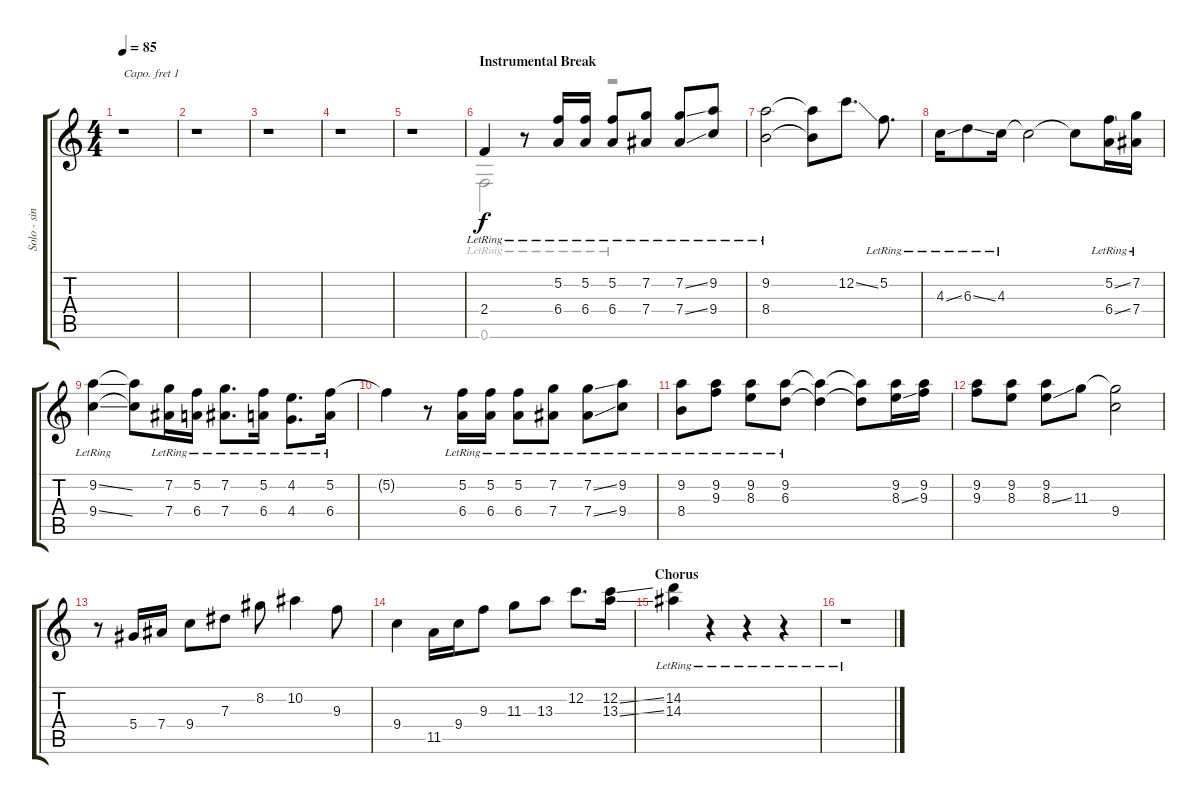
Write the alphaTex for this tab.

\track ("Solo - single guitar" "Solo - sin") {instrument acousticguitarsteel}
\staff {score tabs}
\capo 1
\tuning (E4 B3 G3 D3 A2 E2) {hide}
\voice
\ts (4 4)
\tempo 85
\clef g2
\ks c
r.1{dy f} |
r.1 |
r.1 |
r.1 |
r.1 |
\section ("" "Instrumental Break")
2.4{lr}.4 r.8 (5.2{lr} 6.4{lr}).16 (5.2{lr} 6.4{lr}).16 (5.2{lr} 6.4{lr}).8 (7.2{lr} 7.4{lr}).8 (7.2{ss lr} 7.4{ss lr}).8 (9.2{lr} 9.4{lr}).8 |
(9.2{lr} 8.4{lr}).2 (9.2{t} 8.4{t}).8 12.2{ss}.8{d} 5.2{lr}.8{d} |
4.3{ss lr}.16 6.3{ss lr}.8 4.3{lr}.16 4.3{t}.2 4.3{t}.8 (5.2{ss lr} 6.4{ss lr}).16 (7.2{lr} 7.4{lr}).16 |
(9.2{ss lr} 9.4{ss lr}).4 (9.2{t} 9.4{t}).8 (7.2{lr} 7.4).16 (5.2{lr} 6.4).16 (7.2{lr} 7.4).8{d} (5.2{lr} 6.4).16 (4.2{lr} 4.4).8{d} (5.2{lr} 6.4).16 |
5.2{t}.4 r.8 (5.2{lr} 6.4{lr}).16 (5.2{lr} 6.4{lr}).16 (5.2{lr} 6.4{lr}).8 (7.2{lr} 7.4{lr}).8 (7.2{ss lr} 7.4{ss lr}).8 (9.2{lr} 9.4{lr}).8 |
(9.2{lr} 8.4{lr}).8 (9.2{lr} 9.3{lr}).8 (9.2{lr} 8.3{lr}).8 (9.2{lr} 6.3{lr}).8 (9.2{t} 6.3{t}).4 (9.2{t} 6.3{t}).8 (9.2 8.3{ss}).16 (9.2 9.3).16 |
(9.2 9.3).8 (9.2 8.3).8 (9.2 8.3{ss}).8 11.3.8 (11.3{t} 9.4).2 |
r.8 5.4.16 7.4.16 9.4.8 7.3.8 8.2.8 10.2.4 9.3.8 |
9.4.4 11.5.16 9.4.16 9.3.8 11.3.8 13.3.8 12.2.8{d} (12.2{ss} 13.3{ss}).16 |
\section ("" "Chorus")
(14.2{lr} 14.3{lr}).4 r.4 r.4 r.4 |
r.1
\voice
\clef g2
\ottava regular
\simile none
\ks c
|
|
|
|
|
0.6{lr}.2 r.2 |
|
|
|
|
|
|
|
|
|
